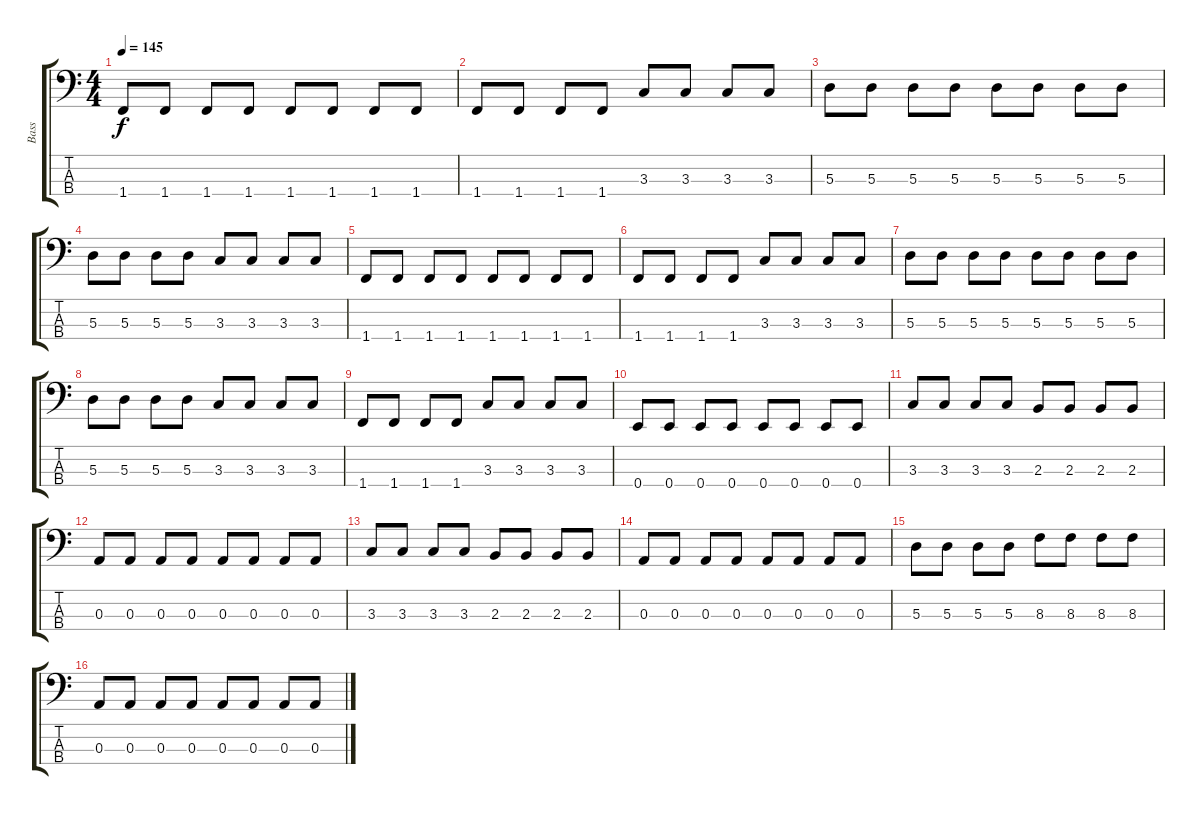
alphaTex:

\track ("Bass" "Bass") {instrument acousticbass}
\staff {score tabs}
\tuning (G2 D2 A1 E1) {hide}
\ts (4 4)
\tempo 145
\clef f4
\ks c
1.4.8{dy f} 1.4.8 1.4.8 1.4.8 1.4.8 1.4.8 1.4.8 1.4.8 |
1.4.8 1.4.8 1.4.8 1.4.8 3.3.8 3.3.8 3.3.8 3.3.8 |
5.3.8 5.3.8 5.3.8 5.3.8 5.3.8 5.3.8 5.3.8 5.3.8 |
5.3.8 5.3.8 5.3.8 5.3.8 3.3.8 3.3.8 3.3.8 3.3.8 |
1.4.8 1.4.8 1.4.8 1.4.8 1.4.8 1.4.8 1.4.8 1.4.8 |
1.4.8 1.4.8 1.4.8 1.4.8 3.3.8 3.3.8 3.3.8 3.3.8 |
5.3.8 5.3.8 5.3.8 5.3.8 5.3.8 5.3.8 5.3.8 5.3.8 |
5.3.8 5.3.8 5.3.8 5.3.8 3.3.8 3.3.8 3.3.8 3.3.8 |
1.4.8 1.4.8 1.4.8 1.4.8 3.3.8 3.3.8 3.3.8 3.3.8 |
0.4.8 0.4.8 0.4.8 0.4.8 0.4.8 0.4.8 0.4.8 0.4.8 |
3.3.8 3.3.8 3.3.8 3.3.8 2.3.8 2.3.8 2.3.8 2.3.8 |
0.3.8 0.3.8 0.3.8 0.3.8 0.3.8 0.3.8 0.3.8 0.3.8 |
3.3.8 3.3.8 3.3.8 3.3.8 2.3.8 2.3.8 2.3.8 2.3.8 |
0.3.8 0.3.8 0.3.8 0.3.8 0.3.8 0.3.8 0.3.8 0.3.8 |
5.3.8 5.3.8 5.3.8 5.3.8 8.3.8 8.3.8 8.3.8 8.3.8 |
0.3.8 0.3.8 0.3.8 0.3.8 0.3.8 0.3.8 0.3.8 0.3.8
